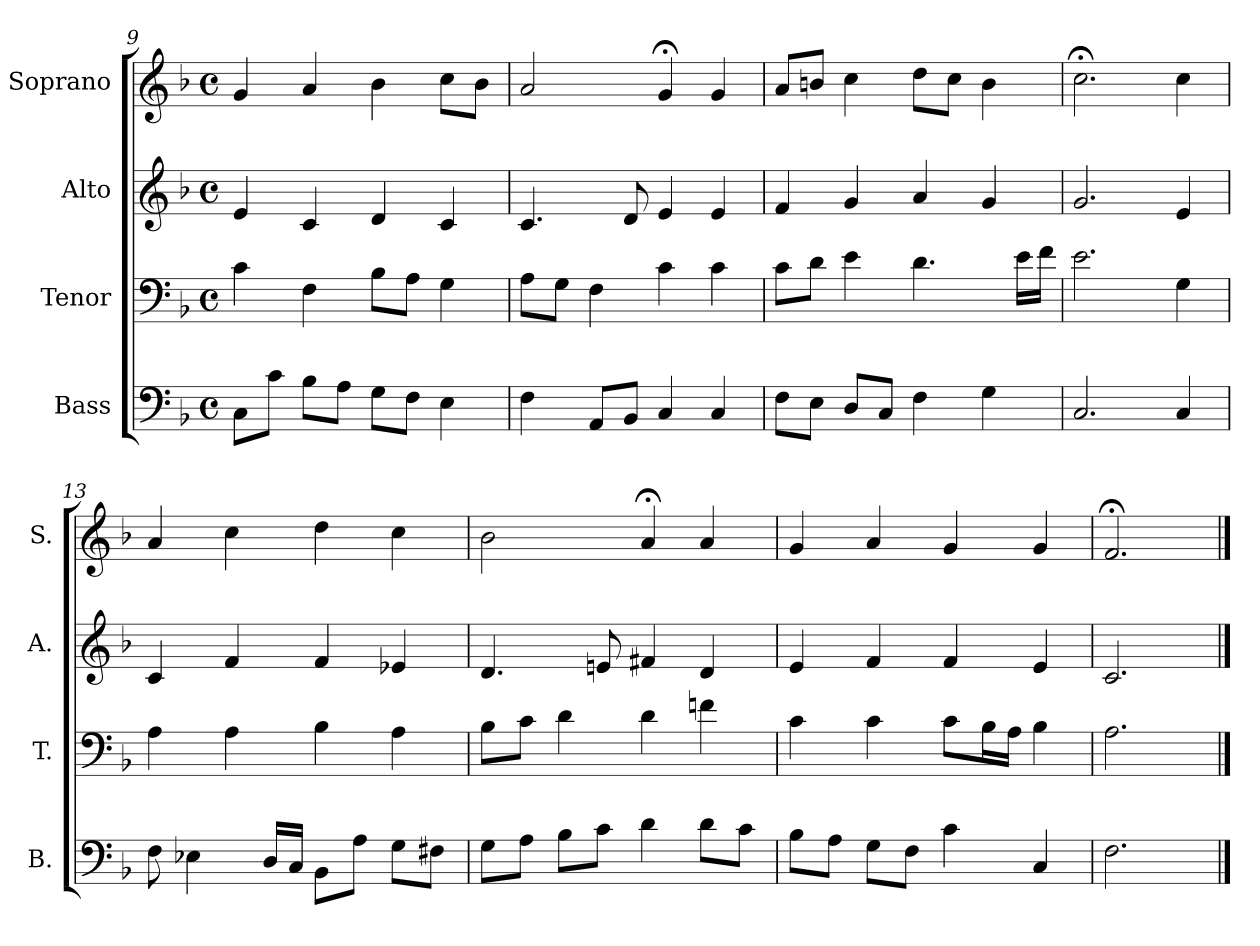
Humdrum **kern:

**kern	**kern	**kern	**kern
*part4	*part3	*part2	*part1
*staff4	*staff3	*staff2	*staff1
*I"Bass	*I"Tenor	*I"Alto	*I"Soprano
*I'B.	*I'T.	*I'A.	*I'S.
*clefF4	*clefF4	*clefG2	*clefG2
*k[b-]	*k[b-]	*k[b-]	*k[b-]
*F:	*F:	*F:	*F:
*M4/4	*M4/4	*M4/4	*M4/4
*met(c)	*met(c)	*met(c)	*met(c)
=9	=9	=9	=9
8C\L	4c\	4e/	4g/
8c\J	.	.	.
8B-\L	4F\	4c/	4a/
8A\J	.	.	.
8G\L	8B-\L	4d/	4b-\
8F\J	8A\J	.	.
4E\	4G\	4c/	8cc\L
.	.	.	8b-\J
=10	=10	=10	=10
4F\	8A\L	4.c/	2a/
.	8G\J	.	.
8AA/L	4F\	.	.
8BB-/J	.	8d/	.
4C/	4c\	4e/	4g;</
4C/	4c\	4e/	4g/
!!LO:LB:g=z
=11	=11	=11	=11
8F\L	8c\L	4f/	8a/L
8E\J	8d\J	.	8bn/J
8D/L	4e\	4g/	4cc\
8C/J	.	.	.
4F\	4.d\	4a/	8dd\L
.	.	.	8cc\J
4G\	.	4g/	4b\
.	16e\LL	.	.
.	16f\JJ	.	.
=12	=12	=12	=12
2.C/	2.e\	2.g/	2.cc;<\
4C/	4G\	4e/	4cc\
=13	=13	=13	=13
8F\	4A\	4c/	4a/
4E-X\	.	.	.
.	4A\	4f/	4cc\
16D/LL	.	.	.
16C/JJ	.	.	.
8BB-\L	4B-\	4f/	4dd\
8A\J	.	.	.
8G\L	4A\	4e-X/	4cc\
8F#X\J	.	.	.
=14	=14	=14	=14
8G\L	8B-\L	4.d/	2b-\
8A\J	8c\J	.	.
8B-\L	4d\	.	.
8c\J	.	8en/	.
4d\	4d\	4f#X/	4a;</
8d\L	4fn\	4d/	4a/
8c\J	.	.	.
=15	=15	=15	=15
8B-\L	4c\	4e/	4g/
8A\J	.	.	.
8G\L	4c\	4f/	4a/
8F\J	.	.	.
4c\	8c\L	4f/	4g/
.	16B-\L	.	.
.	16A\JJ	.	.
4C/	4B-\	4e/	4g/
=16	=16	=16	=16
2.F\	2.A\	2.c/	2.f;</
==	==	==	==
*-	*-	*-	*-
